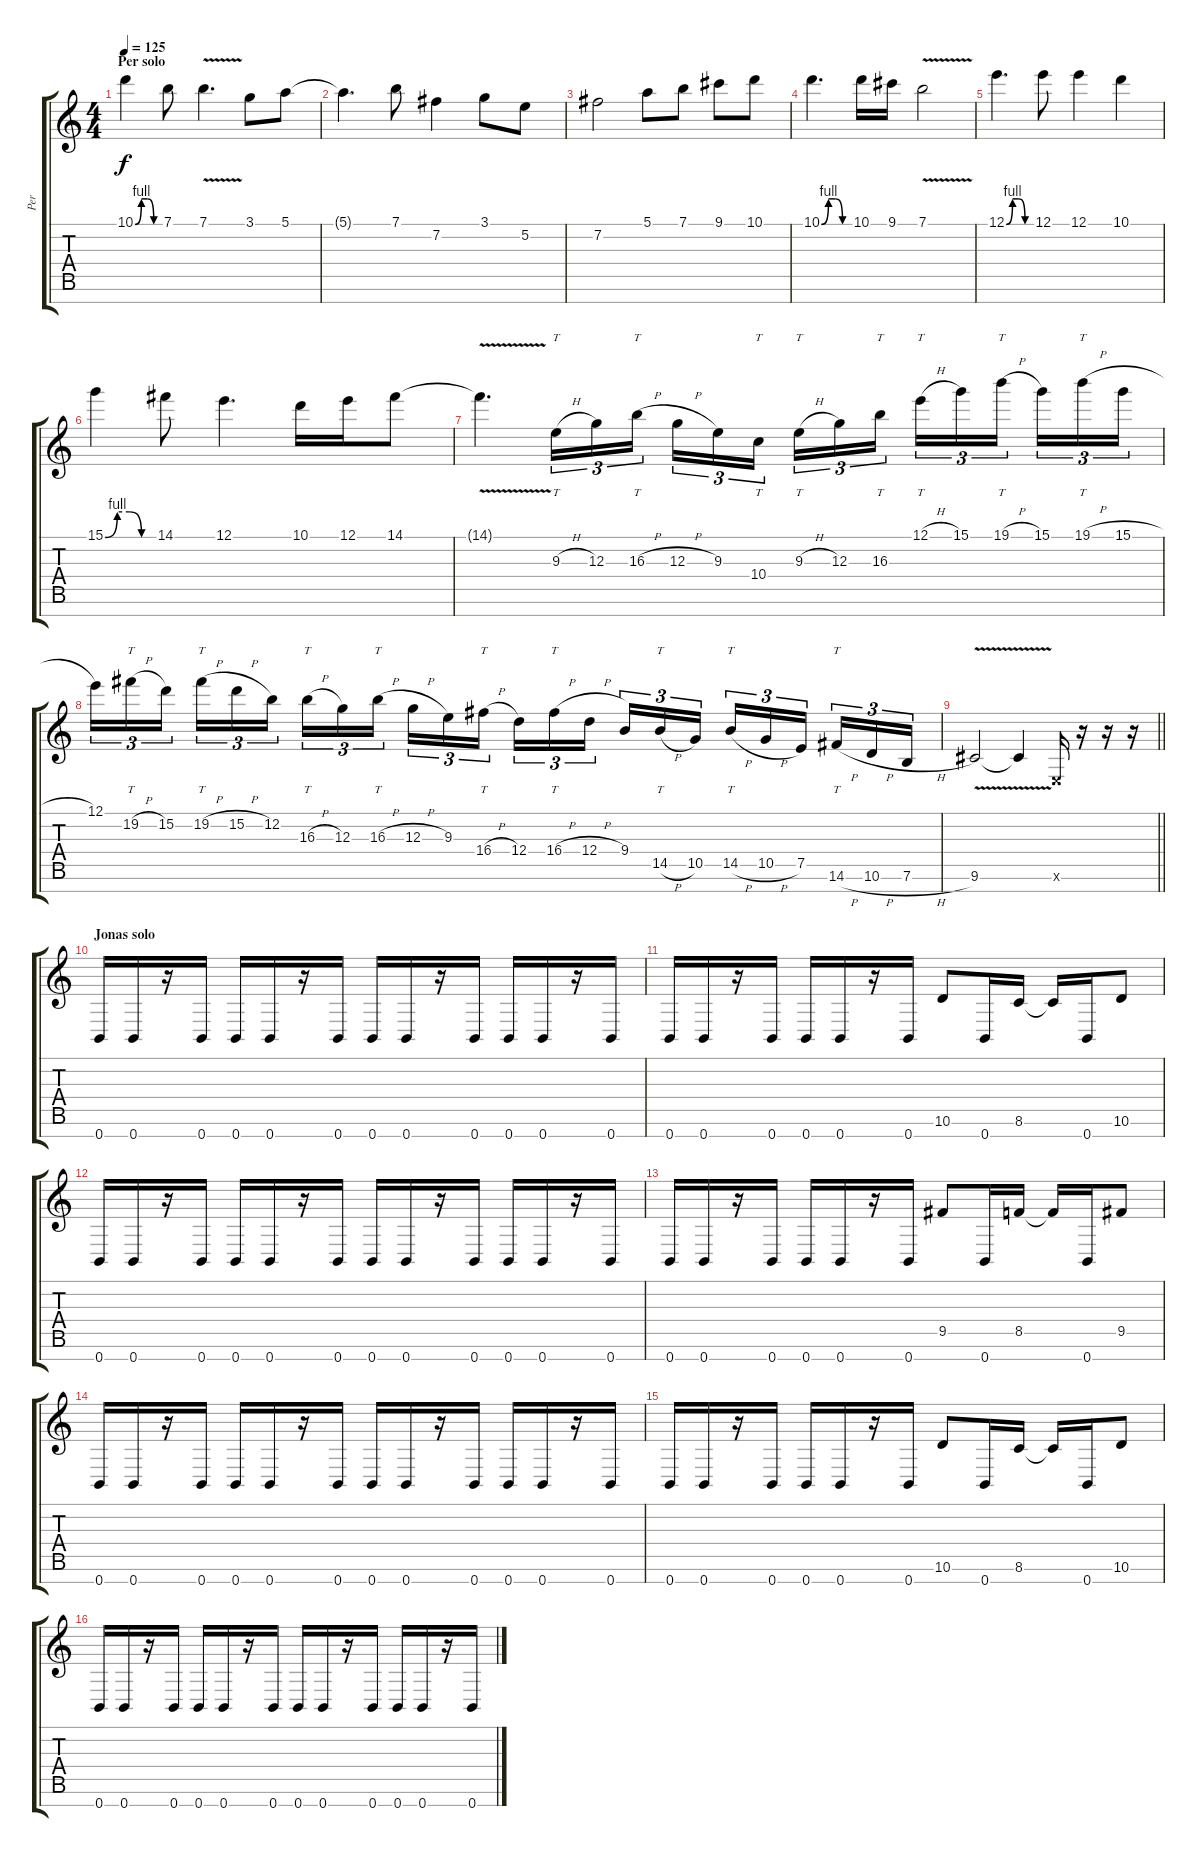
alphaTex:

\track ("Per" "Per") {instrument distortionguitar}
\staff {score tabs}
\tuning (E4 B3 G3 D3 A2 E2 B1) {hide}
\ts (4 4)
\section ("" "Per solo")
\tempo 125
\clef g2
\ks c
10.1{be (custom 0 0 15 4 30 4 45 0 60 0)}.4{dy f} 7.1.8 7.1{v}.4{d} 3.1.8 5.1.8 |
5.1{t}.4{d} 7.1.8 7.2.4 3.1.8 5.2.8 |
7.2.2 5.1.8 7.1.8 9.1.8 10.1.8 |
10.1{be (custom 0 0 15 4 30 4 45 0 60 0)}.4{d} 10.1.16 9.1.16 7.1{v}.2 |
12.1{be (custom 0 0 15 4 30 4 45 0 60 0)}.4{d} 12.1.8 12.1.4 10.1.4 |
15.1{be (custom 0 0 15 4 30 4 45 0 60 0)}.4 14.1.8 12.1.4{d} 10.1.16 12.1.16 14.1.8 |
14.1{v t}.4{d} 9.3{h}.16{tt tu (3 2)} 12.3.16{tu (3 2)} 16.3{h}.16{tt tu (3 2)} 12.3{h}.16{tu (3 2)} 9.3.16{tu (3 2)} 10.4.16{tt tu (3 2) beam splitsecondary} 9.3{h}.16{tt tu (3 2)} 12.3.16{tu (3 2)} 16.3.16{tt tu (3 2)} 12.1{h}.16{tt tu (3 2)} 15.1.16{tu (3 2)} 19.1{h}.16{tt tu (3 2) beam splitsecondary} 15.1.16{tu (3 2)} 19.1{h}.16{tt tu (3 2)} 15.1{h}.16{tu (3 2)} |
12.1.16{tu (3 2)} 19.2{h}.16{tt tu (3 2)} 15.2.16{tu (3 2) beam splitsecondary} 19.2{h}.16{tt tu (3 2)} 15.2{h}.16{tu (3 2)} 12.2.16{tu (3 2)} 16.3{h}.16{tt tu (3 2)} 12.3.16{tu (3 2)} 16.3{h}.16{tt tu (3 2) beam splitsecondary} 12.3{h}.16{tu (3 2)} 9.3.16{tu (3 2)} 16.4{h}.16{tt tu (3 2)} 12.4.16{tu (3 2)} 16.4{h}.16{tt tu (3 2)} 12.4{h}.16{tu (3 2) beam splitsecondary} 9.4.16{tu (3 2)} 14.5{h}.16{tt tu (3 2)} 10.5.16{tu (3 2)} 14.5{h}.16{tt tu (3 2)} 10.5{h}.16{tu (3 2)} 7.5.16{tu (3 2) beam splitsecondary} 14.6{h}.16{tt tu (3 2)} 10.6{h}.16{tu (3 2)} 7.6{h}.16{tu (3 2)} |
\barLineRight lightlight
9.6{v}.2 9.6{t}.4 0.6{x}.16 r.16 r.16 r.16 |
\section ("" "Jonas solo")
0.7.16 0.7.16 r.16 0.7.16 0.7.16 0.7.16 r.16 0.7.16 0.7.16 0.7.16 r.16 0.7.16 0.7.16 0.7.16 r.16 0.7.16 |
0.7.16 0.7.16 r.16 0.7.16 0.7.16 0.7.16 r.16 0.7.16 10.6.8 0.7.16 8.6.16 8.6{t}.16 0.7.16 10.6.8 |
0.7.16 0.7.16 r.16 0.7.16 0.7.16 0.7.16 r.16 0.7.16 0.7.16 0.7.16 r.16 0.7.16 0.7.16 0.7.16 r.16 0.7.16 |
0.7.16 0.7.16 r.16 0.7.16 0.7.16 0.7.16 r.16 0.7.16 9.5.8 0.7.16 8.5.16 8.5{t}.16 0.7.16 9.5.8 |
0.7.16 0.7.16 r.16 0.7.16 0.7.16 0.7.16 r.16 0.7.16 0.7.16 0.7.16 r.16 0.7.16 0.7.16 0.7.16 r.16 0.7.16 |
0.7.16 0.7.16 r.16 0.7.16 0.7.16 0.7.16 r.16 0.7.16 10.6.8 0.7.16 8.6.16 8.6{t}.16 0.7.16 10.6.8 |
0.7.16 0.7.16 r.16 0.7.16 0.7.16 0.7.16 r.16 0.7.16 0.7.16 0.7.16 r.16 0.7.16 0.7.16 0.7.16 r.16 0.7.16
